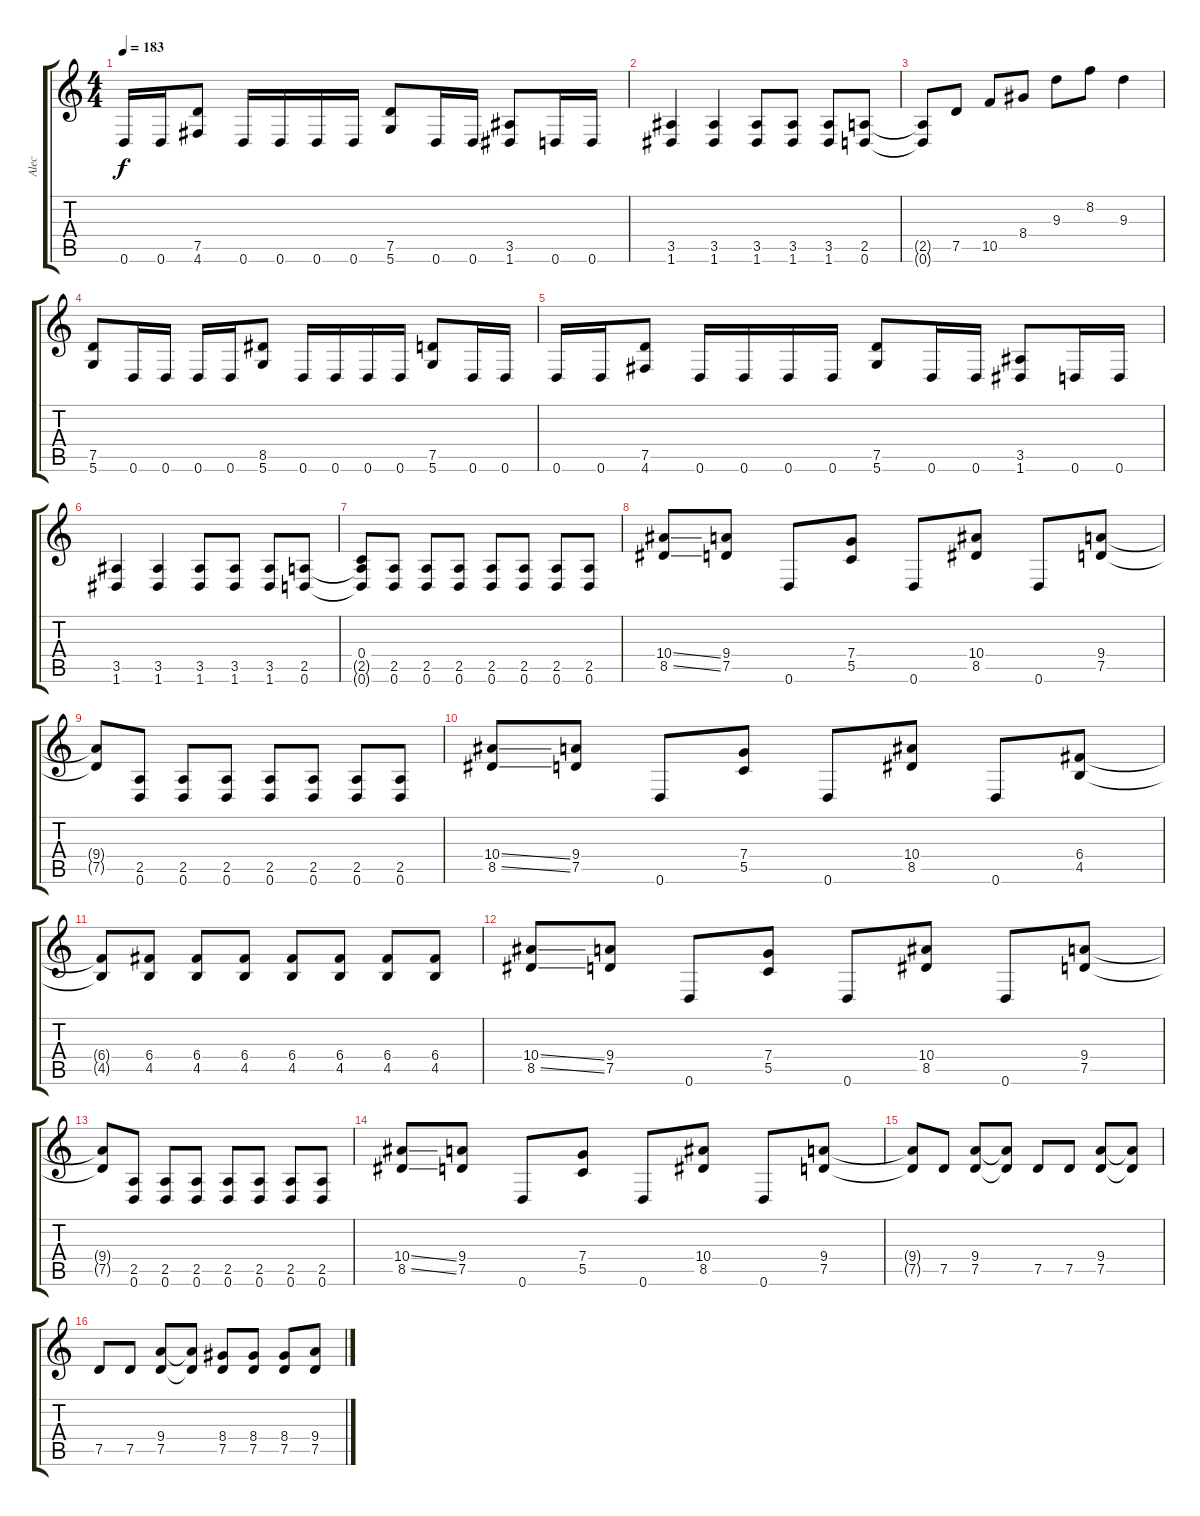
\track ("Alec" "Alec") {instrument distortionguitar}
\staff {score tabs}
\tuning (D4 A3 F3 C3 G2 D2) {hide}
\ts (4 4)
\tempo 183
\clef g2
\ks c
0.6.16{dy f} 0.6.16 (7.5 4.6).8 0.6.16 0.6.16 0.6.16 0.6.16 (7.5 5.6).8 0.6.16 0.6.16 (3.5 1.6).8 0.6.16 0.6.16 |
(3.5 1.6).4 (3.5 1.6).4 (3.5 1.6).8 (3.5 1.6).8 (3.5 1.6).8 (2.5 0.6).8 |
(2.5{t} 0.6{t}).8 7.5.8 10.5.8 8.4.8 9.3.8 8.2.8 9.3.4 |
(7.5 5.6).8 0.6.16 0.6.16 0.6.16 0.6.16 (8.5 5.6).8 0.6.16 0.6.16 0.6.16 0.6.16 (7.5 5.6).8 0.6.16 0.6.16 |
0.6.16 0.6.16 (7.5 4.6).8 0.6.16 0.6.16 0.6.16 0.6.16 (7.5 5.6).8 0.6.16 0.6.16 (3.5 1.6).8 0.6.16 0.6.16 |
(3.5 1.6).4 (3.5 1.6).4 (3.5 1.6).8 (3.5 1.6).8 (3.5 1.6).8 (2.5 0.6).8 |
(0.4 2.5{t} 0.6{t}).8 (2.5 0.6).8 (2.5 0.6).8 (2.5 0.6).8 (2.5 0.6).8 (2.5 0.6).8 (2.5 0.6).8 (2.5 0.6).8 |
(10.4{ss} 8.5{ss}).8 (9.4 7.5).8 0.6.8 (7.4 5.5).8 0.6.8 (10.4 8.5).8 0.6.8 (9.4 7.5).8 |
(9.4{t} 7.5{t}).8 (2.5 0.6).8 (2.5 0.6).8 (2.5 0.6).8 (2.5 0.6).8 (2.5 0.6).8 (2.5 0.6).8 (2.5 0.6).8 |
(10.4{ss} 8.5{ss}).8 (9.4 7.5).8 0.6.8 (7.4 5.5).8 0.6.8 (10.4 8.5).8 0.6.8 (6.4 4.5).8 |
(6.4{t} 4.5{t}).8 (6.4 4.5).8 (6.4 4.5).8 (6.4 4.5).8 (6.4 4.5).8 (6.4 4.5).8 (6.4 4.5).8 (6.4 4.5).8 |
(10.4{ss} 8.5{ss}).8 (9.4 7.5).8 0.6.8 (7.4 5.5).8 0.6.8 (10.4 8.5).8 0.6.8 (9.4 7.5).8 |
(9.4{t} 7.5{t}).8 (2.5 0.6).8 (2.5 0.6).8 (2.5 0.6).8 (2.5 0.6).8 (2.5 0.6).8 (2.5 0.6).8 (2.5 0.6).8 |
(10.4{ss} 8.5{ss}).8 (9.4 7.5).8 0.6.8 (7.4 5.5).8 0.6.8 (10.4 8.5).8 0.6.8 (9.4 7.5).8 |
(9.4{t} 7.5{t}).8 7.5.8 (9.4 7.5).8 (9.4{t} 7.5{t}).8 7.5.8 7.5.8 (9.4 7.5).8 (9.4{t} 7.5{t}).8 |
7.5.8 7.5.8 (9.4 7.5).8 (9.4{t} 7.5{t}).8 (8.4 7.5).8 (8.4 7.5).8 (8.4 7.5).8 (9.4 7.5).8
